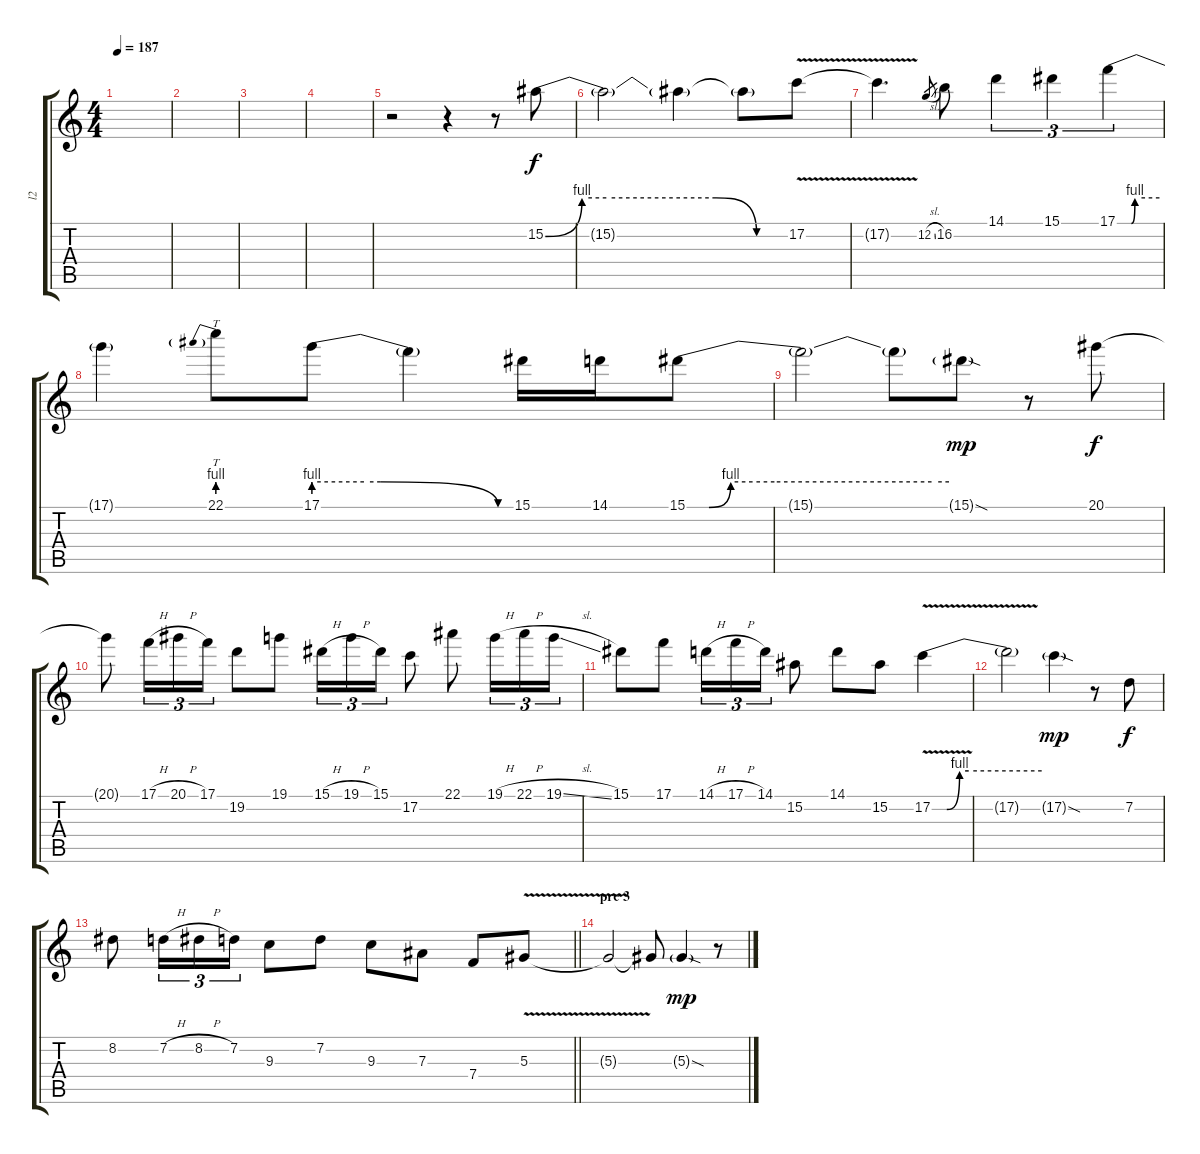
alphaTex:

\track ("l2" "l2") {instrument distortionguitar}
\staff {score tabs}
\tuning (C4 G3 Eb3 Bb2 F2 C2) {hide}
\ts (4 4)
\tempo 187
\clef g2
\ks c
|
|
|
|
r.2 r.4 r.8 15.2{be (custom 0 0 9 4 15 4 42 4 52 0 60 0)}.8{volume 14} |
15.2{t}.2 15.2{t}.4 15.2{t}.8 17.2{v}.8 |
17.2{t}.4{d} 12.2{sl}.8{gr} 16.2.8 14.1.4{tu (3 2)} 15.1.4{tu (3 2)} 17.1{be (custom 0 0 20 0 25 4 60 4)}.4{tu (3 2)} |
17.1{t}.4 22.1{be (prebend 0 4 60 4)}.8{tt} 17.1{be (custom 0 4 15 4 20 4 55 0 60 0)}.8 17.1{t}.4 15.1.16 14.1.16 15.1{be (custom 0 0 5 0 10 4 15 4 20 4 56 4 60 4)}.8 |
15.1{t}.2 15.1{t}.8 15.1{sod g}.8{dy mp} r.8 20.1.8{dy f} |
20.1{t}.8 17.1{h}.16{tu (3 2)} 20.1{h}.16{tu (3 2)} 17.1.16{tu (3 2)} 19.2.8 19.1.8 15.1{h}.16{tu (3 2)} 19.1{h}.16{tu (3 2)} 15.1.16{tu (3 2)} 17.2.8 22.1.8 19.1{h}.16{tu (3 2)} 22.1{h}.16{tu (3 2)} 19.1{sl}.16{tu (3 2)} |
15.1.8 17.1.8 14.1{h}.16{tu (3 2)} 17.1{h}.16{tu (3 2)} 14.1.16{tu (3 2)} 15.2.8 14.1.8 15.2.8 17.2{be (custom 0 0 8 0 15 4 20 4 60 4) v}.4 |
17.2{t}.2 17.2{sod g}.4{dy mp} r.8 7.2.8{dy f} |
\barLineRight lightlight
8.2.8 7.2{h}.16{tu (3 2)} 8.2{h}.16{tu (3 2)} 7.2.16{tu (3 2)} 9.3.8 7.2.8 9.3.8 7.3.8 7.4.8 5.3{v}.8 |
\section ("" "pre 3")
5.3{t}.2 5.3{t}.8 5.3{sod g}.4{dy mp} r.8
